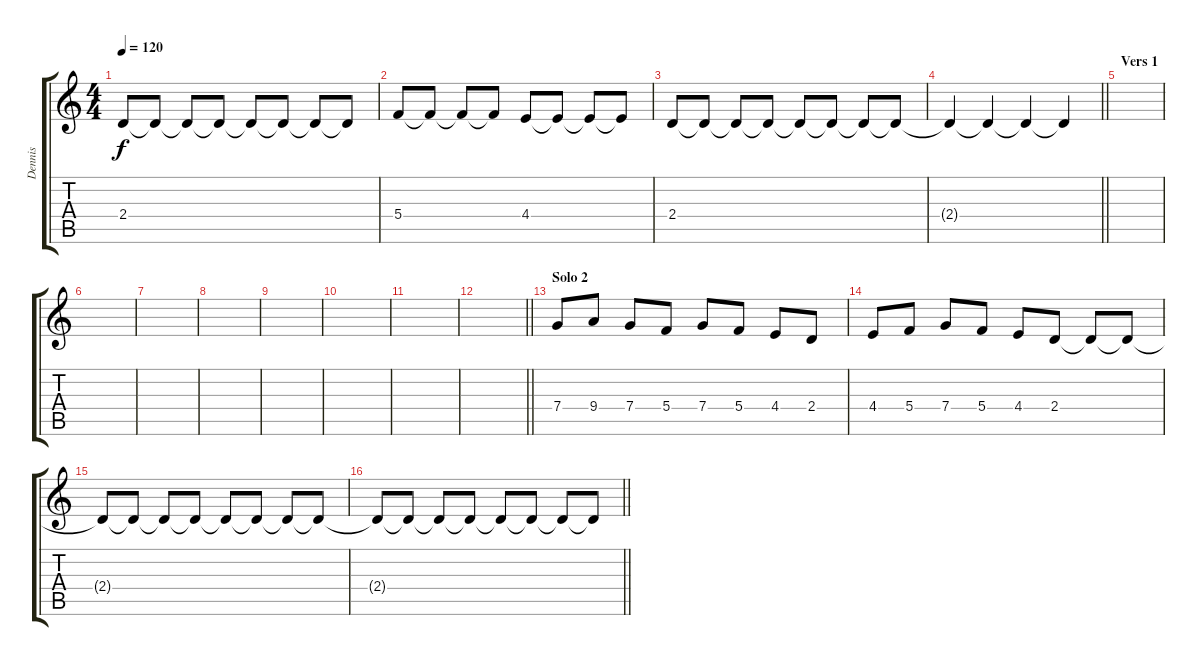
\track ("Dennis" "Dennis") {instrument distortionguitar}
\staff {score tabs}
\tuning (D4 A3 F3 C3 G2 D2) {hide}
\ts (4 4)
\tempo 120
\clef g2
\ks c
2.4.8{dy f} 2.4{t}.8 2.4{t}.8 2.4{t}.8 2.4{t}.8 2.4{t}.8 2.4{t}.8 2.4{t}.8 |
5.4.8 5.4{t}.8 5.4{t}.8 5.4{t}.8 4.4.8 4.4{t}.8 4.4{t}.8 4.4{t}.8 |
2.4.8 2.4{t}.8 2.4{t}.8 2.4{t}.8 2.4{t}.8 2.4{t}.8 2.4{t}.8 2.4{t}.8 |
\barLineRight lightlight
2.4{t}.4 2.4{t}.4 2.4{t}.4 2.4{t}.4 |
\section ("" "Vers 1")
|
|
|
|
|
|
|
\barLineRight lightlight
|
\section ("" "Solo 2")
7.4.8 9.4.8 7.4.8 5.4.8 7.4.8 5.4.8 4.4.8 2.4.8 |
4.4.8 5.4.8 7.4.8 5.4.8 4.4.8 2.4.8 2.4{t}.8 2.4{t}.8 |
2.4{t}.8 2.4{t}.8 2.4{t}.8 2.4{t}.8 2.4{t}.8 2.4{t}.8 2.4{t}.8 2.4{t}.8 |
\barLineRight lightlight
2.4{t}.8 2.4{t}.8 2.4{t}.8 2.4{t}.8 2.4{t}.8 2.4{t}.8 2.4{t}.8 2.4{t}.8
